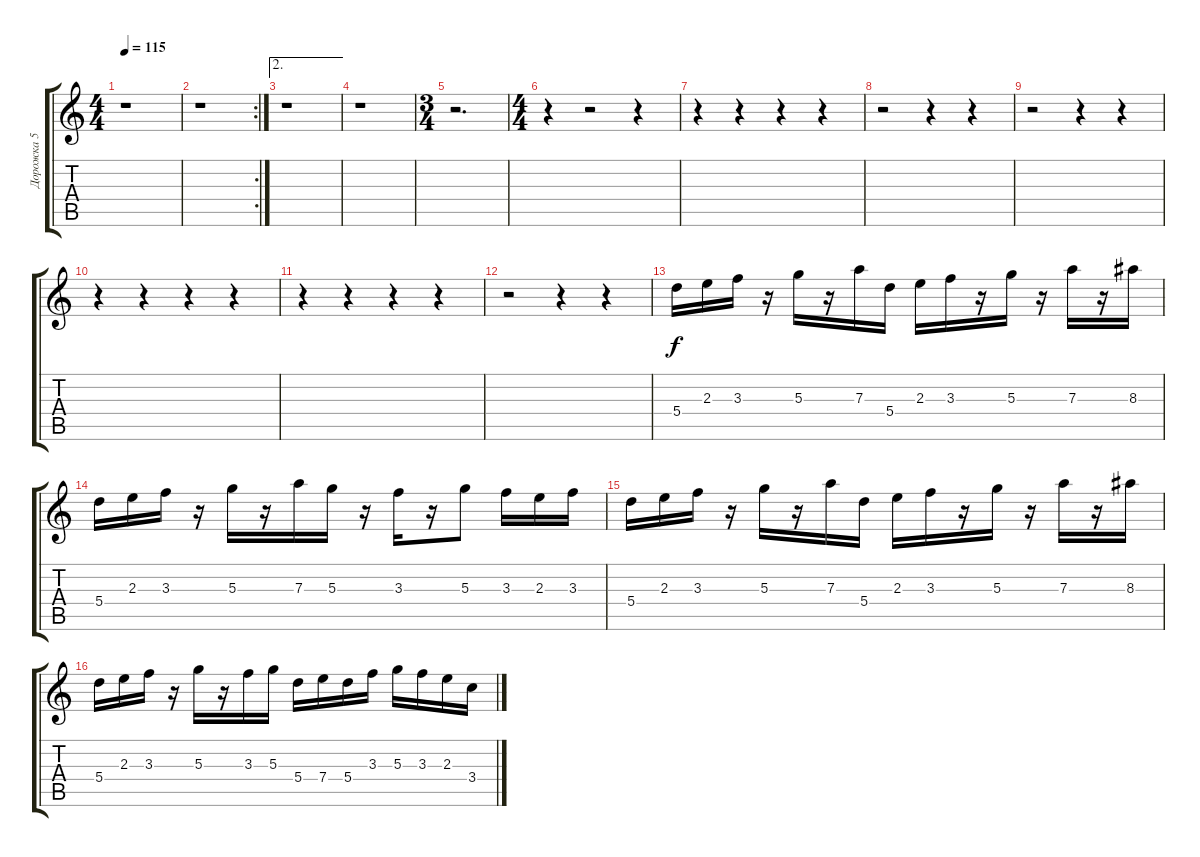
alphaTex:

\track ("Дорожка 5" "Дорожка 5") {instrument piccolo}
\staff {score tabs}
\tuning (B5 Gb5 D5 A4 E4 B3) {hide}
\ts (4 4)
\tempo 115
\clef g2
\ks c
r.1{dy f} |
\rc 2
r.1 |
\ae 2
r.1 |
r.1 |
\ts (3 4)
r.2{d} |
\ts (4 4)
r.4 r.2 r.4 |
r.4 r.4 r.4 r.4 |
r.2 r.4 r.4 |
r.2 r.4 r.4 |
r.4 r.4 r.4 r.4 |
r.4 r.4 r.4 r.4 |
r.2 r.4 r.4 |
5.4.16 2.3.16 3.3.16 r.16 5.3.16 r.16 7.3.16 5.4.16 2.3.16 3.3.16 r.16 5.3.16 r.16 7.3.16 r.16 8.3.16 |
5.4.16 2.3.16 3.3.16 r.16 5.3.16 r.16 7.3.16 5.3.16 r.16 3.3.16 r.16 5.3.8 3.3.16 2.3.16 3.3.16 |
5.4.16 2.3.16 3.3.16 r.16 5.3.16 r.16 7.3.16 5.4.16 2.3.16 3.3.16 r.16 5.3.16 r.16 7.3.16 r.16 8.3.16 |
5.4.16 2.3.16 3.3.16 r.16 5.3.16 r.16 3.3.16 5.3.16 5.4.16 7.4.16 5.4.16 3.3.16 5.3.16 3.3.16 2.3.16 3.4.16
